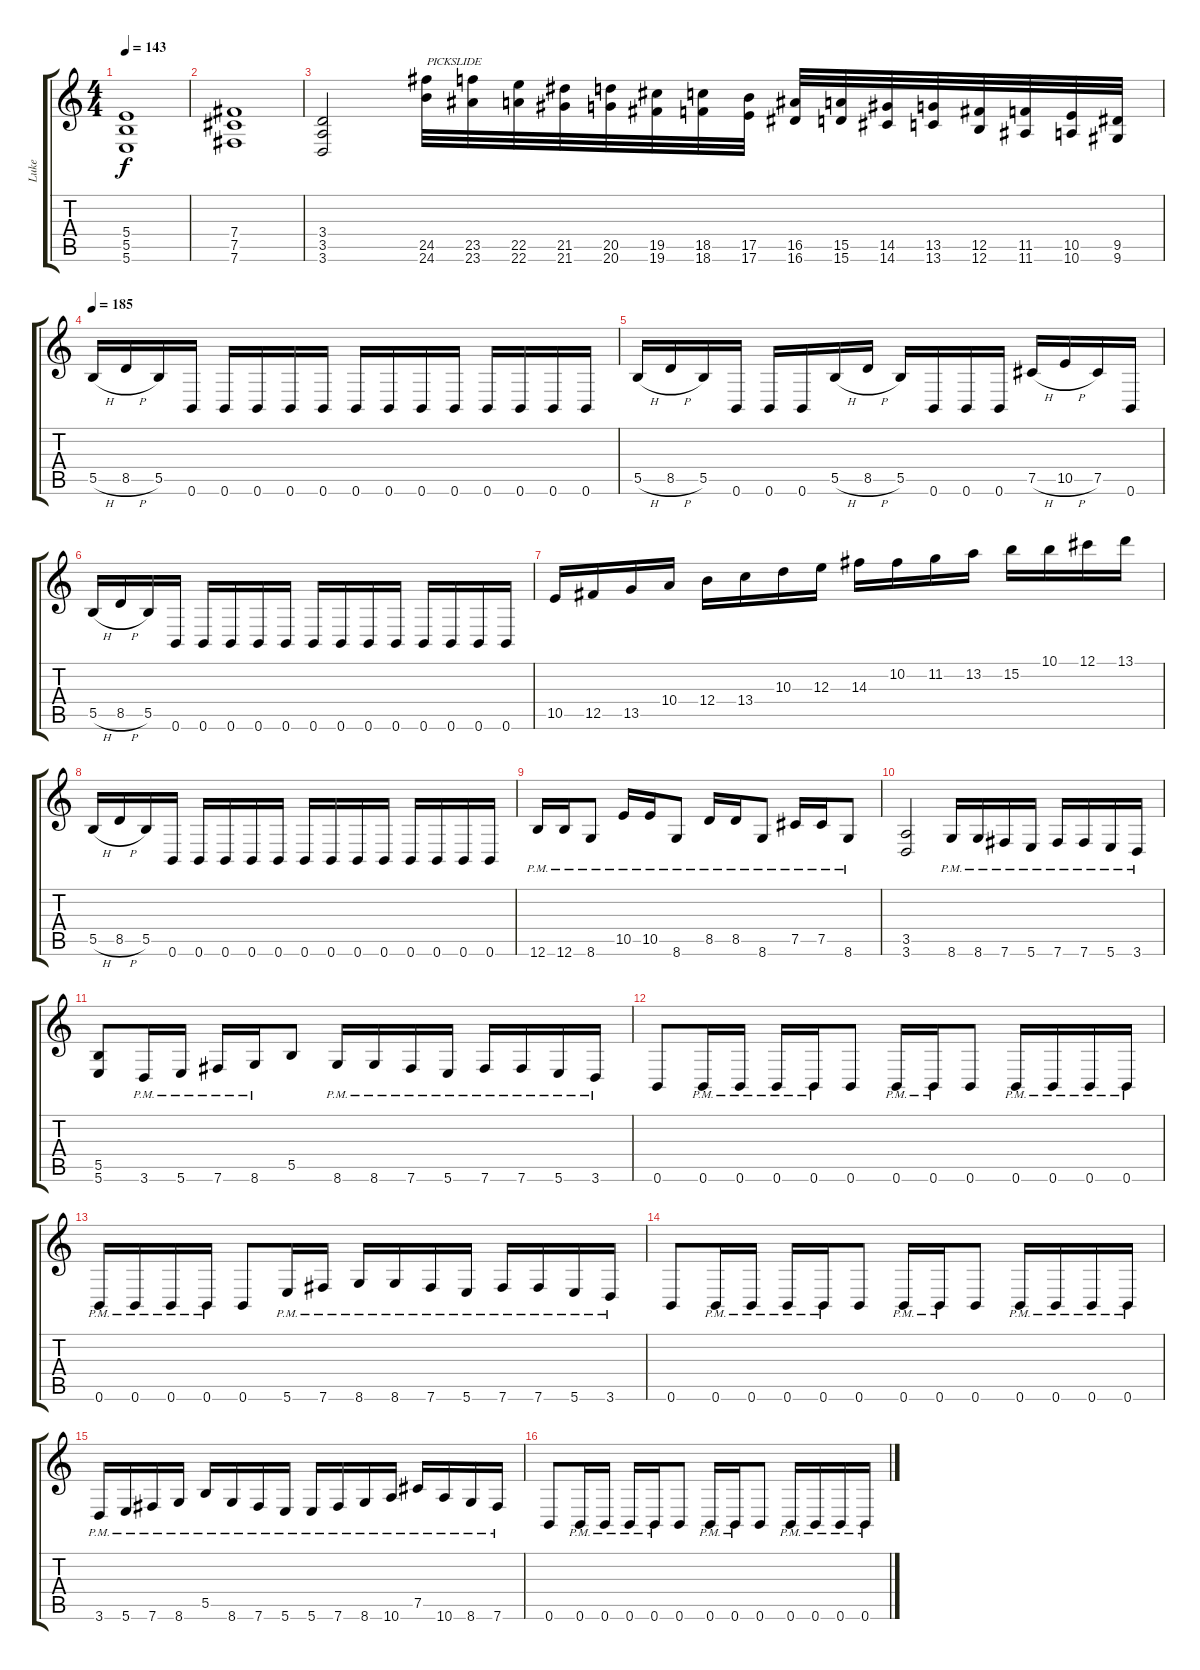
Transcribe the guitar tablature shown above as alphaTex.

\track ("Luke" "Luke") {instrument distortionguitar}
\staff {score tabs}
\tuning (Db4 Ab3 E3 B2 Gb2 B1) {hide}
\ts (4 4)
\tempo 143
\clef g2
\ks c
(5.4{t} 5.5{t} 5.6{t}).1{dy f} |
(7.4 7.5 7.6).1 |
(3.4 3.5 3.6).2 (24.5 24.6).32{txt "PICKSLIDE"} (23.5 23.6).32 (22.5 22.6).32 (21.5 21.6).32 (20.5 20.6).32 (19.5 19.6).32 (18.5 18.6).32 (17.5 17.6).32 (16.5 16.6).32 (15.5 15.6).32 (14.5 14.6).32 (13.5 13.6).32 (12.5 12.6).32 (11.5 11.6).32 (10.5 10.6).32 (9.5 9.6).32 |
\tempo 185
5.5{h}.16 8.5{h}.16 5.5.16 0.6.16 0.6.16 0.6.16 0.6.16 0.6.16 0.6.16 0.6.16 0.6.16 0.6.16 0.6.16 0.6.16 0.6.16 0.6.16 |
5.5{h}.16 8.5{h}.16 5.5.16 0.6.16 0.6.16 0.6.16 5.5{h}.16 8.5{h}.16 5.5.16 0.6.16 0.6.16 0.6.16 7.5{h}.16 10.5{h}.16 7.5.16 0.6.16 |
5.5{h}.16 8.5{h}.16 5.5.16 0.6.16 0.6.16 0.6.16 0.6.16 0.6.16 0.6.16 0.6.16 0.6.16 0.6.16 0.6.16 0.6.16 0.6.16 0.6.16 |
10.5.16 12.5.16 13.5.16 10.4.16 12.4.16 13.4.16 10.3.16 12.3.16 14.3.16 10.2.16 11.2.16 13.2.16 15.2.16 10.1.16 12.1.16 13.1.16 |
5.5{h}.16 8.5{h}.16 5.5.16 0.6.16 0.6.16 0.6.16 0.6.16 0.6.16 0.6.16 0.6.16 0.6.16 0.6.16 0.6.16 0.6.16 0.6.16 0.6.16 |
12.6{pm}.16 12.6{pm}.16 8.6{pm}.8 10.5{pm}.16 10.5{pm}.16 8.6{pm}.8 8.5{pm}.16 8.5{pm}.16 8.6{pm}.8 7.5{pm}.16 7.5{pm}.16 8.6{pm}.8 |
(3.5 3.6).2 8.6{pm}.16 8.6{pm}.16 7.6{pm}.16 5.6{pm}.16 7.6{pm}.16 7.6{pm}.16 5.6{pm}.16 3.6{pm}.16 |
(5.5 5.6).8 3.6{pm}.16 5.6{pm}.16 7.6{pm}.16 8.6{pm}.16 5.5.8 8.6{pm}.16 8.6{pm}.16 7.6{pm}.16 5.6{pm}.16 7.6{pm}.16 7.6{pm}.16 5.6{pm}.16 3.6{pm}.16 |
0.6.8 0.6{pm}.16 0.6{pm}.16 0.6{pm}.16 0.6{pm}.16 0.6.8 0.6{pm}.16 0.6{pm}.16 0.6.8 0.6{pm}.16 0.6{pm}.16 0.6{pm}.16 0.6{pm}.16 |
0.6{pm}.16 0.6{pm}.16 0.6{pm}.16 0.6{pm}.16 0.6.8 5.6{pm}.16 7.6{pm}.16 8.6{pm}.16 8.6{pm}.16 7.6{pm}.16 5.6{pm}.16 7.6{pm}.16 7.6{pm}.16 5.6{pm}.16 3.6{pm}.16 |
0.6.8 0.6{pm}.16 0.6{pm}.16 0.6{pm}.16 0.6{pm}.16 0.6.8 0.6{pm}.16 0.6{pm}.16 0.6.8 0.6{pm}.16 0.6{pm}.16 0.6{pm}.16 0.6{pm}.16 |
3.6{pm}.16 5.6{pm}.16 7.6{pm}.16 8.6{pm}.16 5.5{pm}.16 8.6{pm}.16 7.6{pm}.16 5.6{pm}.16 5.6{pm}.16 7.6{pm}.16 8.6{pm}.16 10.6{pm}.16 7.5{pm}.16 10.6{pm}.16 8.6{pm}.16 7.6{pm}.16 |
0.6.8 0.6{pm}.16 0.6{pm}.16 0.6{pm}.16 0.6{pm}.16 0.6.8 0.6{pm}.16 0.6{pm}.16 0.6.8 0.6{pm}.16 0.6{pm}.16 0.6{pm}.16 0.6{pm}.16
